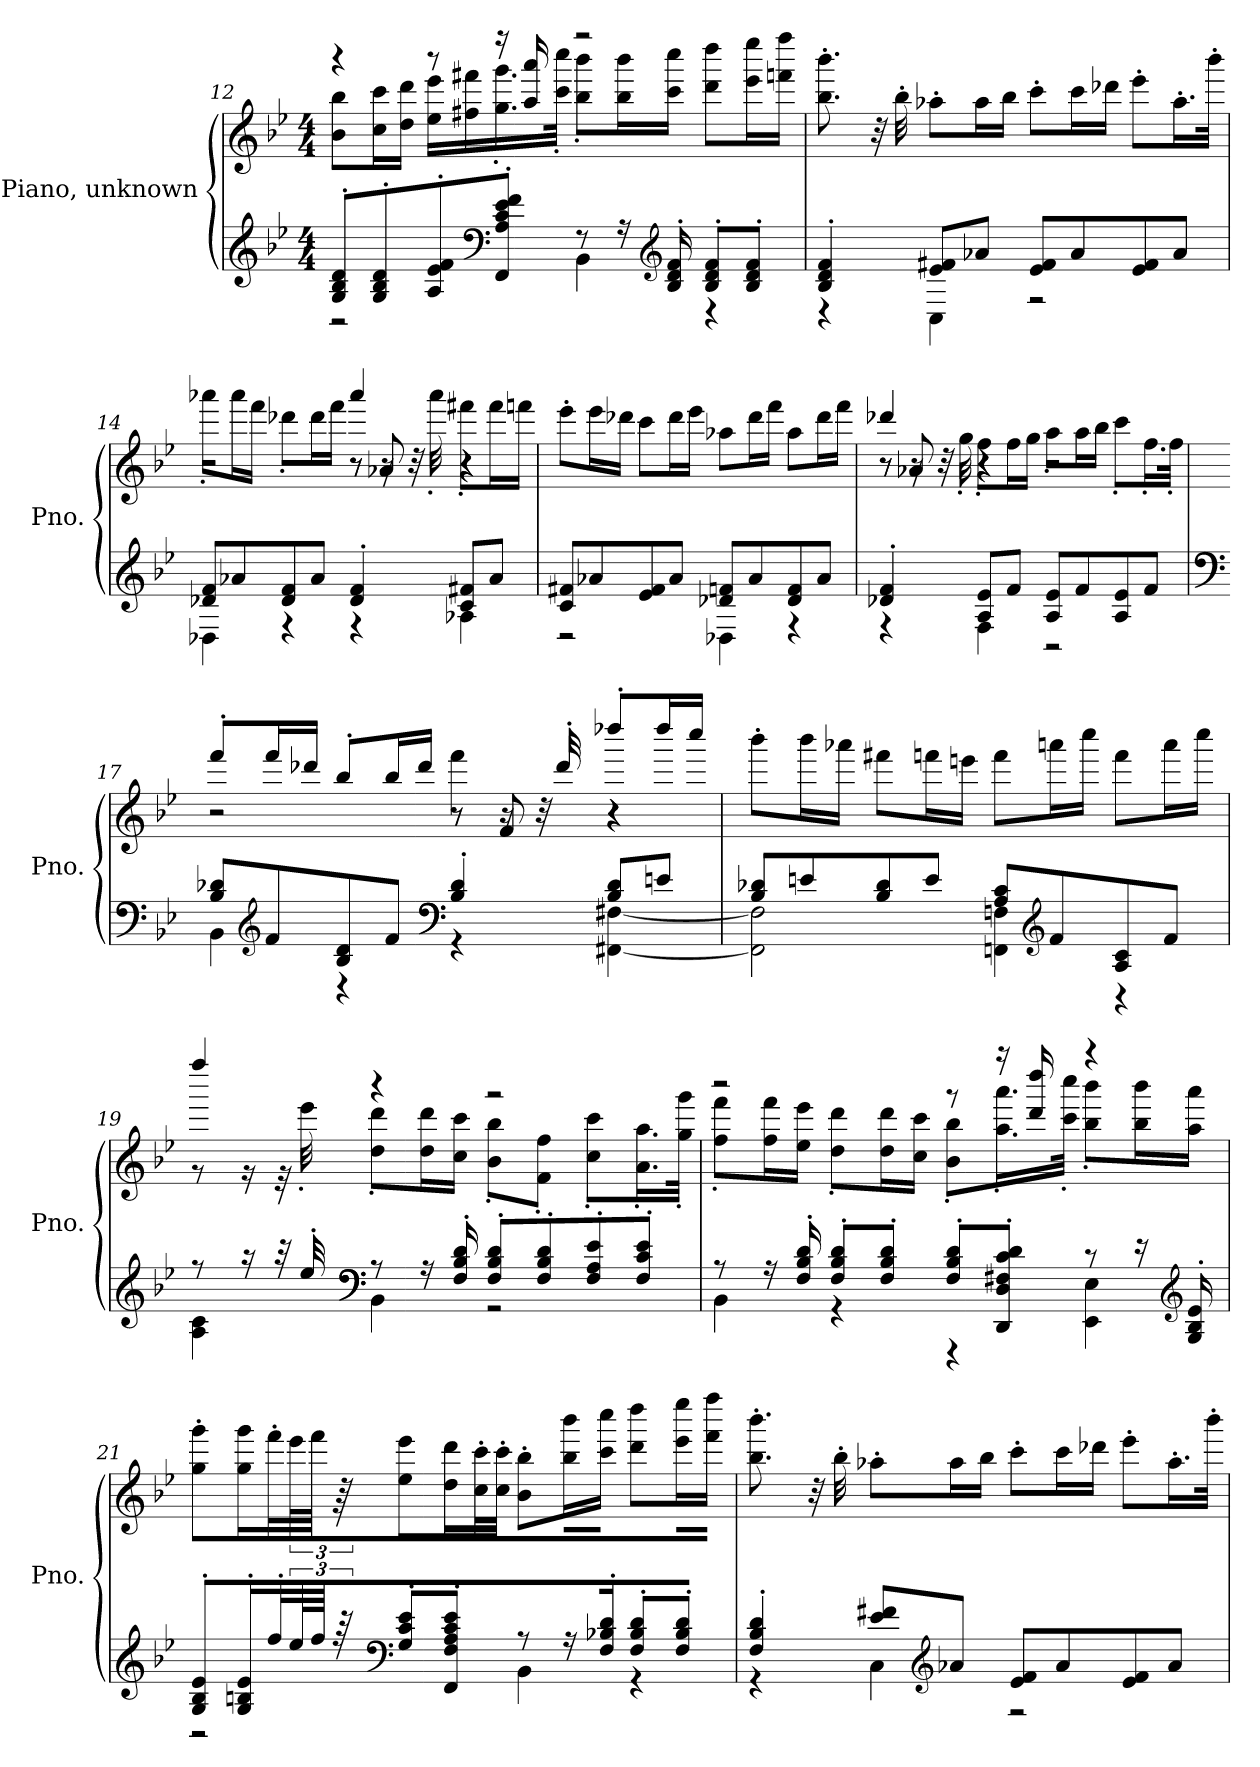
**kern	**kern
*part1	*part1
*staff2	*staff1
*I"Piano, unknown	*
*I'Pno.	*
*clefG2	*clefG2
*k[b-e-]	*k[b-e-]
*M4/4	*M4/4
=12	=12
*^	*^
8G/' 8B-/' 8d/'L	2r	4r	8b-\ 8bb-\L
8G/' 8B-/' 8d/'	.	.	16cc\ 16ccc\L
.	.	.	16dd\ 16ddd\JJ
8A/' 8e-/' 8f/'	.	8r	16ee-\ 16eee-\LL
.	.	.	16ff#X\ 16fff#X\
*clefF4	*	*	*
8FF/' 8A/' 8c/' 8e-/' 8f/'J	.	16r	16.gg\' 16.ggg\'
.	.	16aa/ 16aaa/	.
.	.	.	32ccc\' 32cccc\'JJk
8r	4BB-\	2r	8bb-\' 8bbb-\'L
16r	.	.	16bb-\ 16bbb-\L
*clefG2	*	*	*
16B-/' 16d/' 16f/'	.	.	16ccc\ 16cccc\JJ
8B-/' 8d/' 8f/'L	4r	.	8ddd\ 8dddd\L
8B-/' 8d/' 8f/'J	.	.	16eee-\ 16eeee-\L
.	.	.	16fffn\ 16ffff\JJ
*	*	*v	*v
!!LO:PB:g=z
=13	=13	=13
4B-/' 4d/' 4f/'	4r	8.bb-\' 8.bbb-\'
.	.	32r
.	.	32bb-'\
8e-/ 8f#X/L	4C\	8aa-X'\L
8a-X/J	.	16aa-\L
.	.	16bb-\JJ
8e-/ 8f#/L	2r	8ccc'\L
8a-/	.	16ccc\L
.	.	16ddd-X\JJ
8e-/ 8f#/	.	8eee-'\L
8a-/J	.	16.aa-'\L
.	.	32bbb-'\JJk
=14	=14	=14
*	*	*^
*	*	*	*^
8d-X/ 8f/L	4D-X\	2r	8aaa-X'\L	2r
8a-X/	.	.	16aaa-\L	.
.	.	.	16fff\JJ	.
8d-/ 8f/	4r	.	8ddd-X'\L	.
8a-/J	.	.	16ddd-\L	.
.	.	.	16fff\JJ	.
4d-/' 4f/'	4r	4aaa-/	8r	8r
.	.	.	16r	8a-X/
.	.	.	32r	.
.	.	.	32aaa-'\	.
8c/ 8f#X/L	4A-X\	4r	8fff#X'\L	4r
8a-/J	.	.	16fff#\L	.
.	.	.	16fffn\JJ	.
*	*	*v	*v	*v
!!LO:LB:g=z
=15	=15	=15
8c/ 8f#X/L	2r	8eee-'\L
8a-X/	.	16eee-\L
.	.	16ddd-X\JJ
8e-/ 8f#/	.	8ccc\L
8a-/J	.	16ddd-\L
.	.	16eee-\JJ
8d-X/ 8fn/L	4D-X\	8aa-X\L
8a-/	.	16ddd-\L
.	.	16fff\JJ
8d-/ 8f/	4r	8aa-\L
8a-/J	.	16ddd-\L
.	.	16fff\JJ
=16	=16	=16
*	*	*^
*	*	*	*^
4d-X/' 4f/'	4r	4ddd-X/	8r	8r
.	.	.	16r	8a-X/
.	.	.	32r	.
.	.	.	32gg'\	.
8A/ 8e-/L	4F\	4r	8ff'\L	4r
8f/J	.	.	16ff\L	.
.	.	.	16gg\JJ	.
8A/ 8e-/L	2r	2r	8aa'\L	2r
8f/	.	.	16aa\L	.
.	.	.	16bb-\JJ	.
8A/ 8e-/	.	.	8ccc'\L	.
8f/J	.	.	16.ff'\L	.
.	.	.	32ff'\JJk	.
!!LO:LB:g=z	!!	!!
=17	=17	=17	=17	=17
*clefF4	*	*	*	*
8B-/ 8d-X/L	4BB-\	8fff'/L	2r	2r
*clefG2	*	*	*	*
8f/	.	16fff/L	.	.
.	.	16ddd-X/JJ	.	.
8B-/ 8d-/	4r	8bb-'/L	.	.
8f/J	.	16bb-/L	.	.
.	.	16ddd-/JJ	.	.
*clefF4	*	*	*	*
4B-/' 4d-/'	4r	8r	4fff\	8r
.	.	16r	.	8f/
.	.	32r	.	.
.	.	32ddd-'/	.	.
8B-/ 8d-/L	[4FF#X\ [4F#X\	8dddd-X'/L	4r	4r
8en/J	.	16dddd-/L	.	.
.	.	16cccc/JJ	.	.
*	*	*v	*v	*v
=18	=18	=18
8B-/ 8d-X/L	2FF#\] 2F#\]	8bbb-'\L
8en/	.	16bbb-\L
.	.	16aaa-X\JJ
8B-/ 8d-/	.	8fff#X\L
8e/J	.	16fffn\L
.	.	16eeen\JJ
8A/ 8c/L	4FFn\ 4Fn\	8fff\L
*clefG2	*	*
8f/	.	16aaan\L
.	.	16cccc\JJ
8A/ 8c/	4r	8fff\L
8f/J	.	16aaa\L
.	.	16cccc\JJ
!!LO:LB:g=z
=19	=19	=19
*	*	*^
8r	4A\ 4c\	4ffff/	8r
16r	.	.	16r
32r	.	.	32r
32ee-'/	.	.	32eee-'\
*clefF4	*	*	*
8r	4BB-\	4r	8dd\' 8ddd\'L
16r	.	.	16dd\ 16ddd\L
16F/' 16B-/' 16d/'	.	.	16cc\ 16ccc\JJ
8F/' 8B-/' 8d/'L	2r	2r	8b-\' 8bb-\'L
8F/' 8B-/' 8d/'	.	.	8f\' 8ff\'J
8F/' 8A/' 8e-/'	.	.	8cc\' 8ccc\'L
8F/' 8c/' 8e-/'J	.	.	16.a\' 16.aa\'L
.	.	.	32gg\' 32ggg\'JJk
=20	=20	=20	=20
8r	4BB-\	2r	8ff\' 8fff\'L
16r	.	.	16ff\ 16fff\L
16F/' 16B-/' 16d/'	.	.	16ee-\ 16eee-\JJ
8F/' 8B-/' 8d/'L	4r	.	8dd\' 8ddd\'L
8F/' 8B-/' 8d/'J	.	.	16dd\ 16ddd\L
.	.	.	16cc\ 16ccc\JJ
8F/' 8B-/' 8d/'L	4r	8r	8b-\' 8bb-\'L
8DD/' 8D/' 8F#X/' 8c/' 8d/'J	.	16r	16.aa\' 16.aaa\'L
.	.	16ddd/ 16dddd/	.
.	.	.	32ccc\' 32cccc\'JJk
8r	4EE-\ 4E-\	4r	8bb-\' 8bbb-\'L
16r	.	.	16bb-\ 16bbb-\L
*clefG2	*	*	*
16G/' 16B-/' 16e-/'	.	.	16aa\ 16aaa\JJ
*	*	*v	*v
!!LO:LB:g=z
=21	=21	=21
8G/' 8B-/' 8e-/'L	2r	8gg\' 8ggg\'L
16G/' 16Bn/' 16e-/'L	.	16gg\ 16ggg\L
32ff'/L	.	32fff'\L
96ee-/L	.	96eee-\L
96ff/JJJJ	.	96fff\JJJJ
96r	.	96r
*clefF4	*	*
8G/' 8c/' 8e-/'L	.	8ee-\ 8eee-\L
8FF/' 8F/' 8A/' 8c/' 8e-/'J	.	16dd\ 16ddd\L
.	.	32cc\' 32ccc\'L
.	.	32cc\' 32ccc\'JJJ
8r	4BB-\	8b-\' 8bb-\'L
16r	.	16bb-\ 16bbb-\L
16F/' 16B-X/' 16d/'	.	16ccc\ 16cccc\JJ
8F/' 8B-/' 8d/'L	4r	8ddd\ 8dddd\L
8F/' 8B-/' 8d/'J	.	16eee-\ 16eeee-\L
.	.	16fff\ 16ffff\JJ
=22	=22	=22
4F/' 4B-/' 4d/'	4r	8.bb-\' 8.bbb-\'
.	.	32r
.	.	32bb-'\
8e-/ 8f#X/L	4C\	8aa-X'\L
*clefG2	*	*
8a-X/J	.	16aa-\L
.	.	16bb-\JJ
8e-/ 8f#/L	2r	8ccc'\L
8a-/	.	16ccc\L
.	.	16ddd-X\JJ
8e-/ 8f#/	.	8eee-'\L
8a-/J	.	16.aa-'\L
.	.	32bbb-'\JJk
*v	*v	*
=	=
*-	*-
